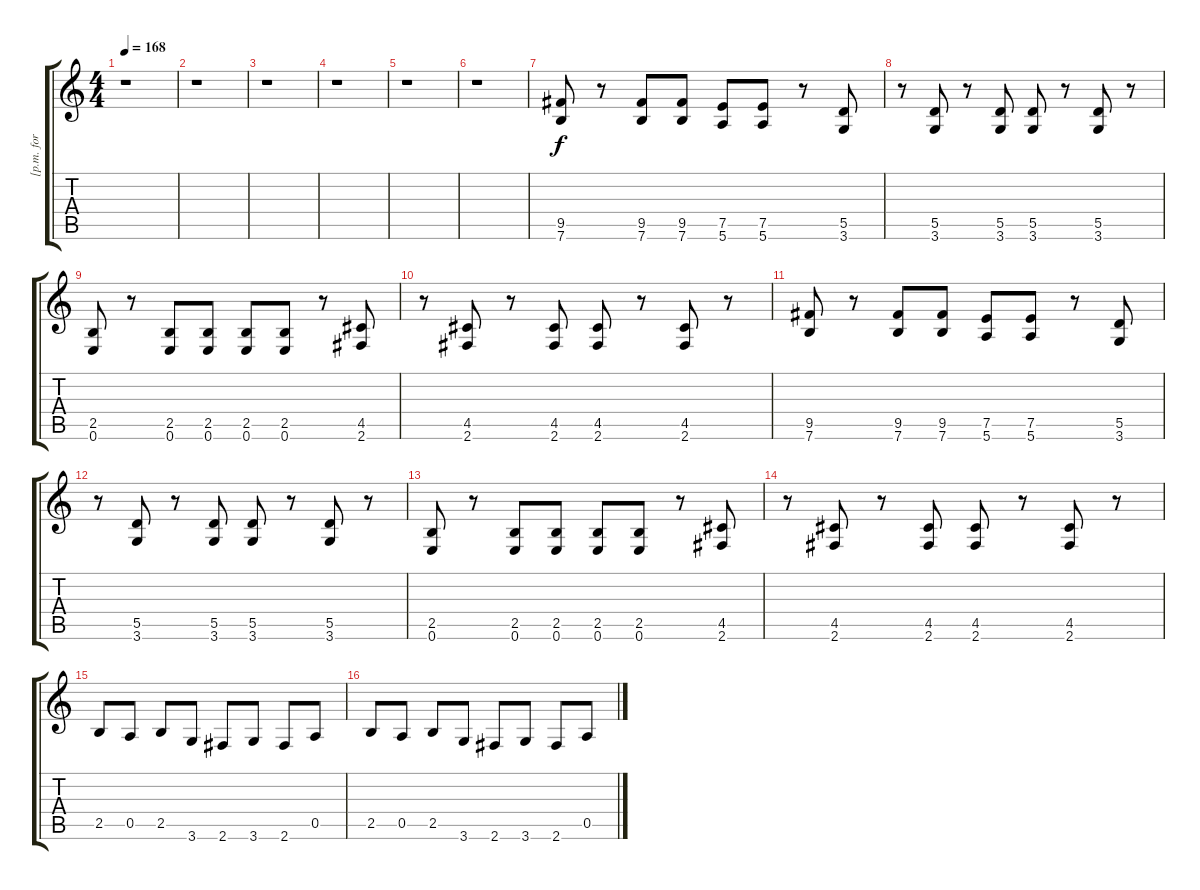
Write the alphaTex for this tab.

\track ("[p.m. for gtr. 1-2 ]" "[p.m. for ") {instrument electricguitarmuted}
\staff {score tabs}
\tuning (E4 B3 G3 D3 A2 E2) {hide}
\ts (4 4)
\tempo 168
\clef g2
\ks c
r.1{dy fff} |
r.1 |
r.1 |
r.1 |
r.1 |
r.1 |
(9.5 7.6).8{dy f} r.8 (9.5 7.6).8 (9.5 7.6).8 (7.5 5.6).8 (7.5 5.6).8 r.8 (5.5 3.6).8 |
r.8 (5.5 3.6).8 r.8 (5.5 3.6).8 (5.5 3.6).8 r.8 (5.5 3.6).8 r.8 |
(2.5 0.6).8 r.8 (2.5 0.6).8 (2.5 0.6).8 (2.5 0.6).8 (2.5 0.6).8 r.8 (4.5 2.6).8 |
r.8 (4.5 2.6).8 r.8 (4.5 2.6).8 (4.5 2.6).8 r.8 (4.5 2.6).8 r.8 |
(9.5 7.6).8 r.8 (9.5 7.6).8 (9.5 7.6).8 (7.5 5.6).8 (7.5 5.6).8 r.8 (5.5 3.6).8 |
r.8 (5.5 3.6).8 r.8 (5.5 3.6).8 (5.5 3.6).8 r.8 (5.5 3.6).8 r.8 |
(2.5 0.6).8 r.8 (2.5 0.6).8 (2.5 0.6).8 (2.5 0.6).8 (2.5 0.6).8 r.8 (4.5 2.6).8 |
r.8 (4.5 2.6).8 r.8 (4.5 2.6).8 (4.5 2.6).8 r.8 (4.5 2.6).8 r.8 |
2.5.8 0.5.8 2.5.8 3.6.8 2.6.8 3.6.8 2.6.8 0.5.8 |
2.5.8 0.5.8 2.5.8 3.6.8 2.6.8 3.6.8 2.6.8 0.5.8
